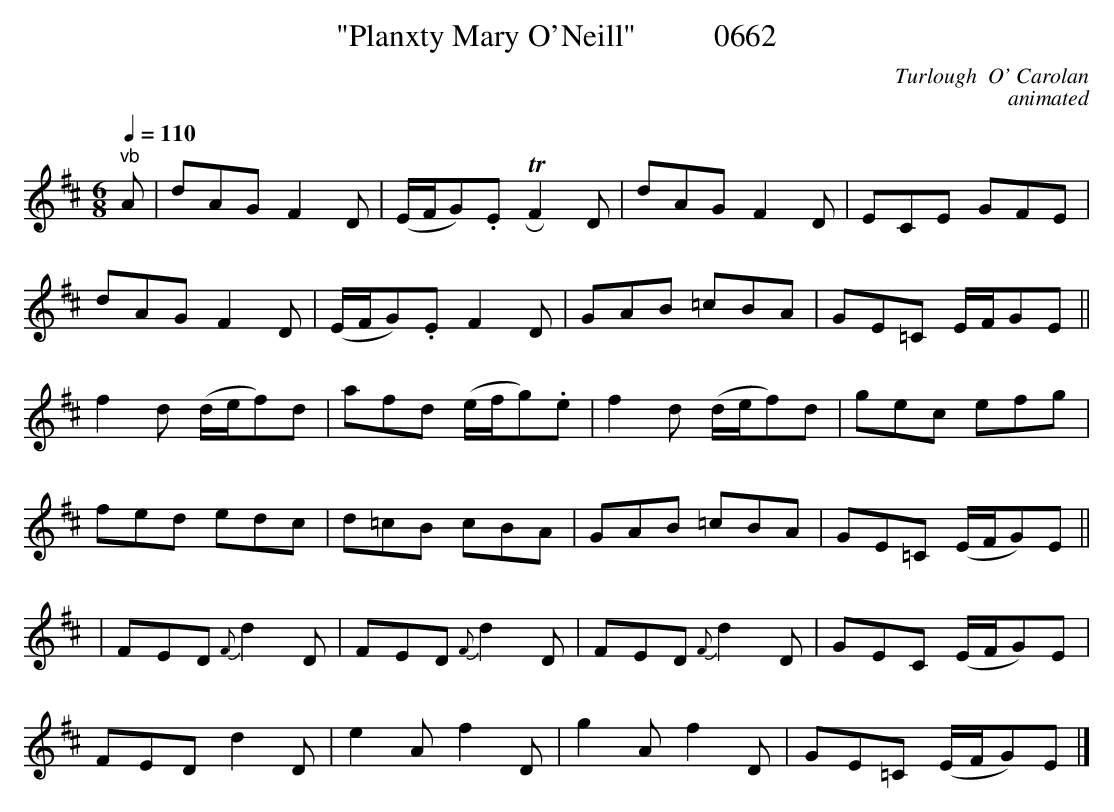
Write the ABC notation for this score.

X:1
T:"Planxty Mary O'Neill"          0662
C:Turlough  O' Carolan
C:animated
Q:1/4=110
M:6/8
L:1/8
K:D
"^vb"A|dAG F2D|(E/2F/2G).E TRF2D|dAG F2D|ECE GFE|
dAG F2D|(E/2F/2G).E F2D|GAB =cBA|GE=C E/2F/2GE||
f2d (d/2e/2f)d|afd (e/2f/2g).e|f2d (d/2e/2f)d|gec efg|
fed edc|d=cB cBA|GAB =cBA|GE=C (E/2F/2G)E||
|FED {F}d2D|FED {F}d2D|FED {F}d2D|GEC (E/2F/2G)E|
FED d2D|e2A f2D|g2A f2D|GE=C (E/2F/2G)E|]
